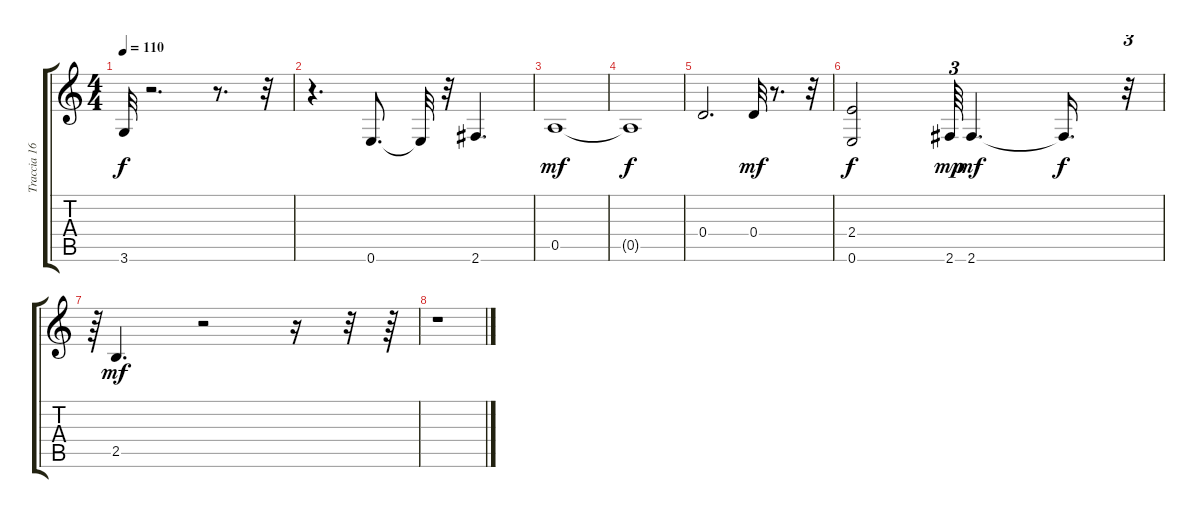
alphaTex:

\track ("Traccia 16" "Traccia 16") {instrument distortionguitar}
\staff {score tabs}
\tuning (E4 B3 G3 D3 A2 E2) {hide}
\ts (4 4)
\tempo 110
\clef g2
\ks c
3.6{t}.32{dy f} r.2{d} r.8{d} r.32 |
r.4{d} 0.6.8{d} 0.6{t}.32 r.32 2.6.4{d} |
0.5.1{dy mf} |
0.5{t}.1{dy f} |
0.4.2{d} 0.4.32{dy mf} r.8{d} r.32 |
(2.4 0.6).2{dy f} 2.6.64{tu (3 2) dy mp} 2.6.4{d dy mf} 2.6{t}.16{d dy f} r.32{tu (3 2)} |
r.64{tu (3 2)} 2.5.4{d dy mf} r.2 r.16 r.32 r.64 |
r.1
